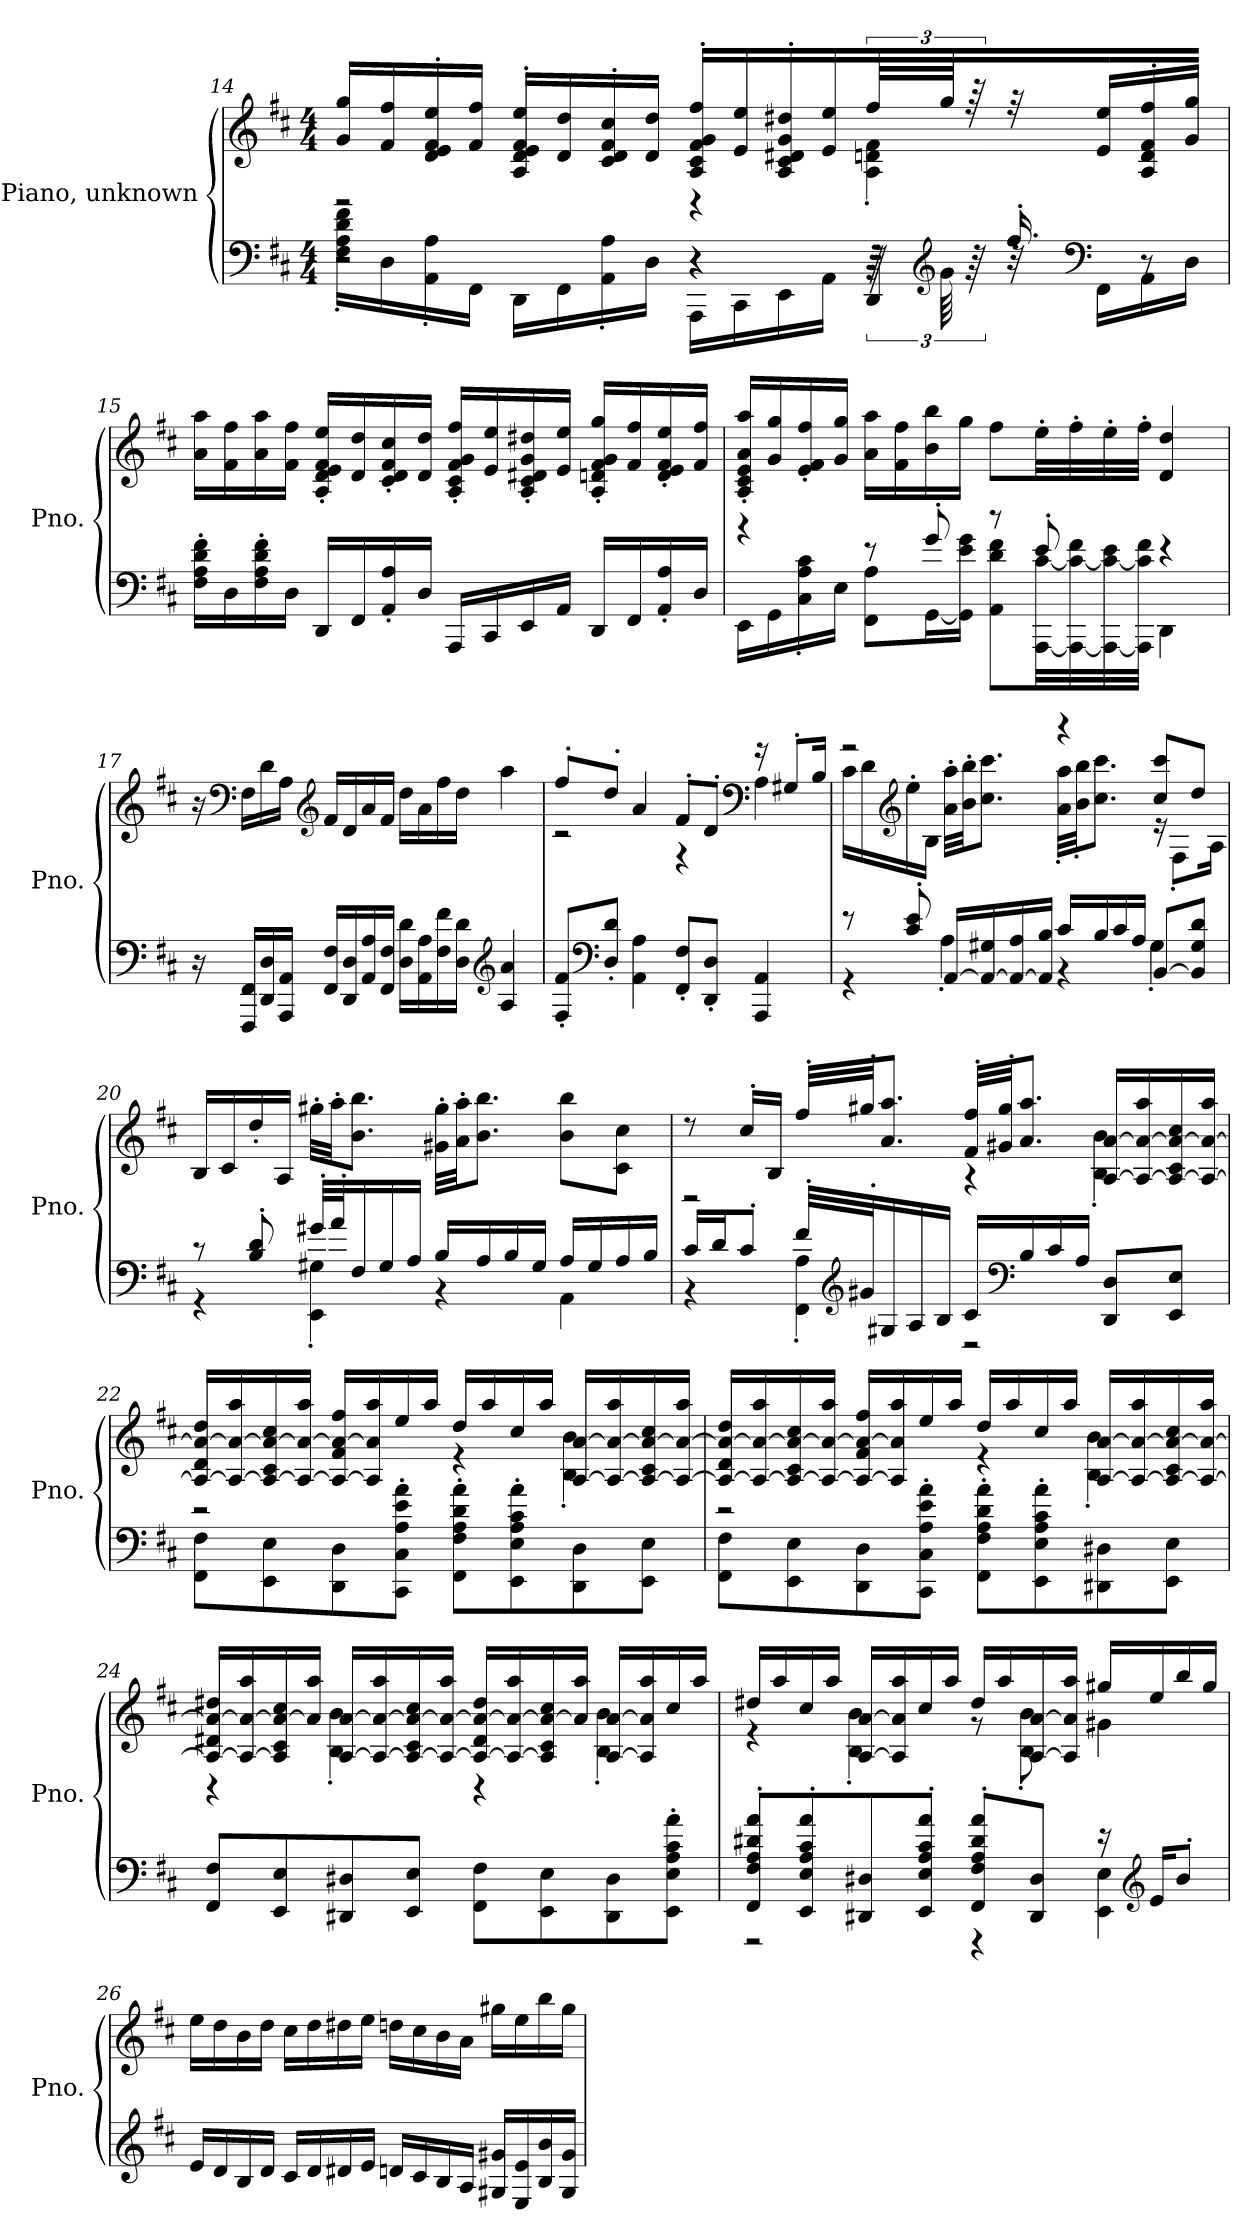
**kern	**kern
*part1	*part1
*staff2	*staff1
*I"Piano, unknown	*
*I'Pno.	*
!!LO:LB:g=z
*clefF4	*clefG2
*k[f#c#]	*k[f#c#]
*M4/4	*M4/4
=14	=14
*^	*^
*	*^	*	*
2r	16F#\' 16A\' 16d\' 16f#\'LL	2r	16g/ 16gg/LL	2r
.	16D\	.	16f#/ 16ff#/	.
.	16AA\' 16A\'	.	16d/' 16e/' 16f#/' 16ee/'	.
.	16FF#\JJ	.	16f#/ 16ff#/JJ	.
.	16DD\LL	.	16A/' 16d/' 16e/' 16f#/' 16ee/'LL	.
.	16FF#\	.	16d/ 16dd/	.
.	16AA\' 16A\'	.	16c#/' 16d/' 16f#/' 16cc#/'	.
.	16D\JJ	.	16d/ 16dd/JJ	.
4r	16AAA\LL	4r	16A/' 16c#/' 16f#/' 16g/' 16ff#/'LL	4r
.	16CC#\	.	16e/ 16ee/	.
.	16EE\	.	16A/' 16c#/' 16d#X/' 16g/' 16dd#X/'	.
.	16AA\JJ	.	16e/ 16ee/	.
32r	96r	4DD'/	96ff#/LL	4A\' 4dn\' 4f#\'
*clefG2	*	*	*	*
.	96g\	.	96gg/JJJJ	.
.	96r	.	96r	.
16.ff#'/	32r	.	32r	.
*clefF4	*	*	*	*
.	16FF#\LL	.	16e/ 16ee/LL	.
8r	16AA\	.	16A/' 16d/' 16f#/' 16ff#/'	.
.	16D\JJ	.	16g/ 16gg/JJ	.
*v	*v	*v	*	*
*	*v	*v
!!LO:LB:g=z
=15	=15
16F#\' 16A\' 16d\' 16f#\'LL	16a\ 16aa\LL
16D\	16f#\ 16ff#\
16F#\' 16A\' 16d\' 16f#\'	16a\ 16aa\
16D\JJ	16f#\ 16ff#\JJ
16DD/LL	16A/' 16d/' 16e/' 16f#/' 16ee/'LL
16FF#/	16d/ 16dd/
16AA/' 16A/'	16c#/' 16d/' 16f#/' 16cc#/'
16D/JJ	16d/ 16dd/JJ
16AAA/LL	16A/' 16c#/' 16f#/' 16g/' 16ff#/'LL
16CC#/	16e/ 16ee/
16EE/	16A/' 16c#/' 16d#X/' 16g/' 16dd#X/'
16AA/JJ	16e/ 16ee/JJ
16DD/LL	16A/' 16dn/' 16f#/' 16g/' 16gg/'LL
16FF#/	16f#/ 16ff#/
16AA/' 16A/'	16d/' 16e/' 16f#/' 16ee/'
16D/JJ	16f#/ 16ff#/JJ
=16	=16
*^	*
4r	16EE\LL	16A/' 16c#/' 16e/' 16a/' 16aa/'LL
.	16GG\	16g/ 16gg/
.	16C#\' 16A\' 16c#\'	16e/' 16f#/' 16ff#/'
.	16E\JJ	16g/ 16gg/JJ
8r	8FF#\ 8A\L	16a\ 16aa\LL
.	.	16f#\ 16ff#\
8g'/	[16GG\L	16b\ 16bb\
.	16GG\] 16e\ 16g\JJ	16gg\JJ
8r	8AA\ 8d\ 8f#\L	8ff#\L
8e'/	[32AAA\ [32c#\LL	32ee'\LL
.	32AAA\_ 32c#\_ 32f#\	32ff#'\
.	32AAA\_ 32c#\_ 32e\	32ee'\
.	32AAA\] 32c#\] 32f#\JJJ	32ff#'\JJJ
4r	4DD\	4d/ 4dd/
*v	*v	*
!!LO:LB:g=z
=17	=17
16r	16r
*	*clefF4
16FFF#/ 16FF#/LL	16F#\LL
16DD/ 16D/	16d\
16AAA/ 16AA/JJ	16A\JJ
*	*clefG2
16FF#/ 16F#/LL	16f#/LL
16DD/ 16D/	16d/
16AA/ 16A/	16a/
16FF#/ 16F#/JJ	16f#/JJ
16D\ 16d\LL	16dd\LL
16AA\ 16A\	16a\
16F#\ 16f#\	16ff#\
16D\ 16d\JJ	16dd\JJ
*clefG2	*
4A/ 4a/	4aa\
=18	=18
*	*^
8F#/' 8f#/'L	8ff#'/L	2r
*clefF4	*	*
8D/' 8d/'J	8dd'/J	.
4AA\ 4A\	4a/	.
8FF#/' 8F#/'L	8f#'/L	4r
8DD/' 8D/'J	8d'/J	.
*	*clefF4	*
4AAA/ 4AA/	16r	4A\
.	8G#X'/L	.
.	16B/Jk	.
!!LO:PB:g=z	!!
=19	=19	=19
*^	*	*
8r	4r	2r	16c#\LL
.	.	.	16d\
*	*	*clefG2	*
8c#/' 8e/'	.	.	16ee'\
.	.	.	16B\JJ
[16AA/LL	4A'\	.	32a\' 32aa\'LLL
.	.	.	32b\' 32bb\'JJ
16AA/_ 16G#X/	.	.	8.cc#\ 8.ccc#\J
16AA/_ 16A/	.	.	.
16AA/] 16B/JJ	.	.	.
16c#/LL	4r	4r	32a\' 32aa\'LLL
.	.	.	32b\' 32bb\'JJ
16B/	.	.	8.cc#\ 8.ccc#\J
16c#/	.	.	.
16A/JJ	.	.	.
[8BB/L	4G#'\	8cc#/ 8ccc#/L	16r
.	.	.	8F#'\L
8BB/] 8G#/ 8d/J	.	8dd/J	.
.	.	.	16A\Jk
*	*	*v	*v
=20	=20	=20
8r	4r	16B/LL
.	.	16c#/
8B/' 8d/'	.	16dd'/
.	.	16A/JJ
32g#X'/LLL	4EE\' 4G#X\'	32gg#X'\LLL
32a'/J	.	32aa'\JJ
16F#/	.	8.b\ 8.bb\J
16G#/	.	.
16A/JJ	.	.
16B/LL	4r	32g#X\' 32gg#\'LLL
.	.	32a\' 32aa\'JJ
16A/	.	8.b\ 8.bb\J
16B/	.	.
16G#/JJ	.	.
16A/LL	4AA\	8b\ 8bb\L
16G#/	.	.
16A/	.	8c#\ 8cc#\J
16B/JJ	.	.
!!LO:LB:g=z
=21	=21	=21
*	*	*^
16c#/LL	4r	8r	2r
16d/J	.	.	.
8c#'/J	.	16cc#'/LL	.
.	.	16B/JJ	.
32f#'/LLL	4FF#\' 4A\'	32ff#'/LLL	.
*clefG2	*	*	*
32g#X'/J	.	32gg#X'/JJ	.
16G#X/	.	8.a/ 8.aa/J	.
16A/	.	.	.
16B/JJ	.	.	.
16c#/LL	2r	32f#/' 32ff#/'LLL	4r
.	.	32g#X/' 32gg#/'JJ	.
*clefF4	*	*	*
16B/	.	8.a/ 8.aa/J	.
16c#/	.	.	.
16A/JJ	.	.	.
8DD/ 8D/L	.	[16A/ [16a/LL	4B\' 4b\'
.	.	16A/_ 16a/_ 16aa/	.
8EE/ 8E/J	.	16A/_ 16c#/ 16a/_ 16cc#/	.
.	.	16A/_ 16a/_ 16aa/JJ	.
*v	*v	*	*
!!LO:LB:g=z	!!
=22	=22	=22
8FF#\ 8F#\L	16A/_ 16d/ 16a/_ 16dd/LL	2r
.	16A/_ 16a/_ 16aa/	.
8EE\ 8E\	16A/_ 16c#/ 16a/_ 16cc#/	.
.	16A/_ 16a/_ 16aa/JJ	.
8DD\ 8D\	16A/_ 16f#/ 16a/_ 16ff#/LL	.
.	16A/] 16a/] 16aa/	.
8CC#\' 8C#\' 8A\' 8e\' 8a\'J	16ee/	.
.	16aa/JJ	.
8FF#\' 8F#\' 8A\' 8d\' 8a\'L	16dd/LL	4r
.	16aa/	.
8EE\' 8E\' 8A\' 8c#\' 8a\'	16cc#/	.
.	16aa/JJ	.
8DD\ 8D\	[16A/ [16a/LL	4B\' 4b\'
.	16A/_ 16a/_ 16aa/	.
8EE\ 8E\J	16A/_ 16c#/ 16a/_ 16cc#/	.
.	16A/_ 16a/_ 16aa/JJ	.
=23	=23	=23
8FF#\ 8F#\L	16A/_ 16d/ 16a/_ 16dd/LL	2r
.	16A/_ 16a/_ 16aa/	.
8EE\ 8E\	16A/_ 16c#/ 16a/_ 16cc#/	.
.	16A/_ 16a/_ 16aa/JJ	.
8DD\ 8D\	16A/_ 16f#/ 16a/_ 16ff#/LL	.
.	16A/] 16a/] 16aa/	.
8CC#\' 8C#\' 8A\' 8e\' 8a\'J	16ee/	.
.	16aa/JJ	.
8FF#\' 8F#\' 8A\' 8d\' 8a\'L	16dd/LL	4r
.	16aa/	.
8EE\' 8E\' 8A\' 8c#\' 8a\'	16cc#/	.
.	16aa/JJ	.
8DD#X\ 8D#X\	[16A/ [16a/LL	4B\' 4b\'
.	16A/_ 16a/_ 16aa/	.
8EE\ 8E\J	16A/_ 16c#/ 16a/_ 16cc#/	.
.	16A/_ 16a/_ 16aa/JJ	.
!!LO:LB:g=z	!!
=24	=24	=24
8FF#/ 8F#/L	16A/_ 16d#X/ 16a/_ 16dd#X/LL	4r
.	16A/_ 16a/_ 16aa/	.
8EE/ 8E/	16A/] 16c#/ 16a/_ 16cc#/	.
.	16a/] 16aa/JJ	.
8DD#X/ 8D#X/	[16A/ [16a/LL	4B\' 4b\'
.	16A/_ 16a/_ 16aa/	.
8EE/ 8E/J	16A/_ 16c#/ 16a/_ 16cc#/	.
.	16A/_ 16a/_ 16aa/JJ	.
8FF#\ 8F#\L	16A/_ 16d#/ 16a/_ 16dd#/LL	4r
.	16A/_ 16a/_ 16aa/	.
8EE\ 8E\	16A/] 16c#/ 16a/_ 16cc#/	.
.	16a/] 16aa/JJ	.
8DD#\ 8D#\	[16A/ [16a/LL	4B\' 4b\'
.	16A/] 16a/] 16aa/	.
8EE\' 8E\' 8A\' 8c#\' 8a\'J	16cc#/	.
.	16aa/JJ	.
!!LO:LB:g=z	!!
=25	=25	=25
*^	*	*
8FF#/' 8F#/' 8A/' 8d#X/' 8a/'L	2r	16dd#X/LL	4r
.	.	16aa/	.
8EE/' 8E/' 8A/' 8c#/' 8a/'	.	16cc#/	.
.	.	16aa/JJ	.
8DD#X/ 8D#X/	.	[16A/ [16a/LL	4B\' 4b\'
.	.	16A/] 16a/] 16aa/	.
8EE/' 8E/' 8A/' 8c#/' 8a/'J	.	16cc#/	.
.	.	16aa/JJ	.
8FF#/' 8F#/' 8A/' 8d#/' 8a/'L	4r	16dd#/LL	8r
.	.	16aa/	.
8DD#/ 8D#/J	.	[16A/ [16a/	8B\' 8b\'
.	.	16A/] 16a/] 16aa/JJ	.
16r	4EE\ 4E\	16gg#X/LL	4g#X\
*clefG2	*	*	*
16e/KL	.	16ee/	.
8b'/J	.	16bb/	.
.	.	16gg#/JJ	.
*v	*v	*	*
*	*v	*v
=26	=26
16e/LL	16ee\LL
16d/	16dd\
16B/	16b\
16d/JJ	16dd\JJ
16c#/LL	16cc#\LL
16d/	16dd\
16d#X/	16dd#X\
16e/JJ	16ee\JJ
16dn/LL	16ddn\LL
16c#/	16cc#\
16B/	16b\
16A/JJ	16a\JJ
16G#X/ 16g#X/LL	16gg#X\LL
16E/ 16e/	16ee\
16B/ 16b/	16bb\
16G#/ 16g#/JJ	16gg#\JJ
=	=
*-	*-
